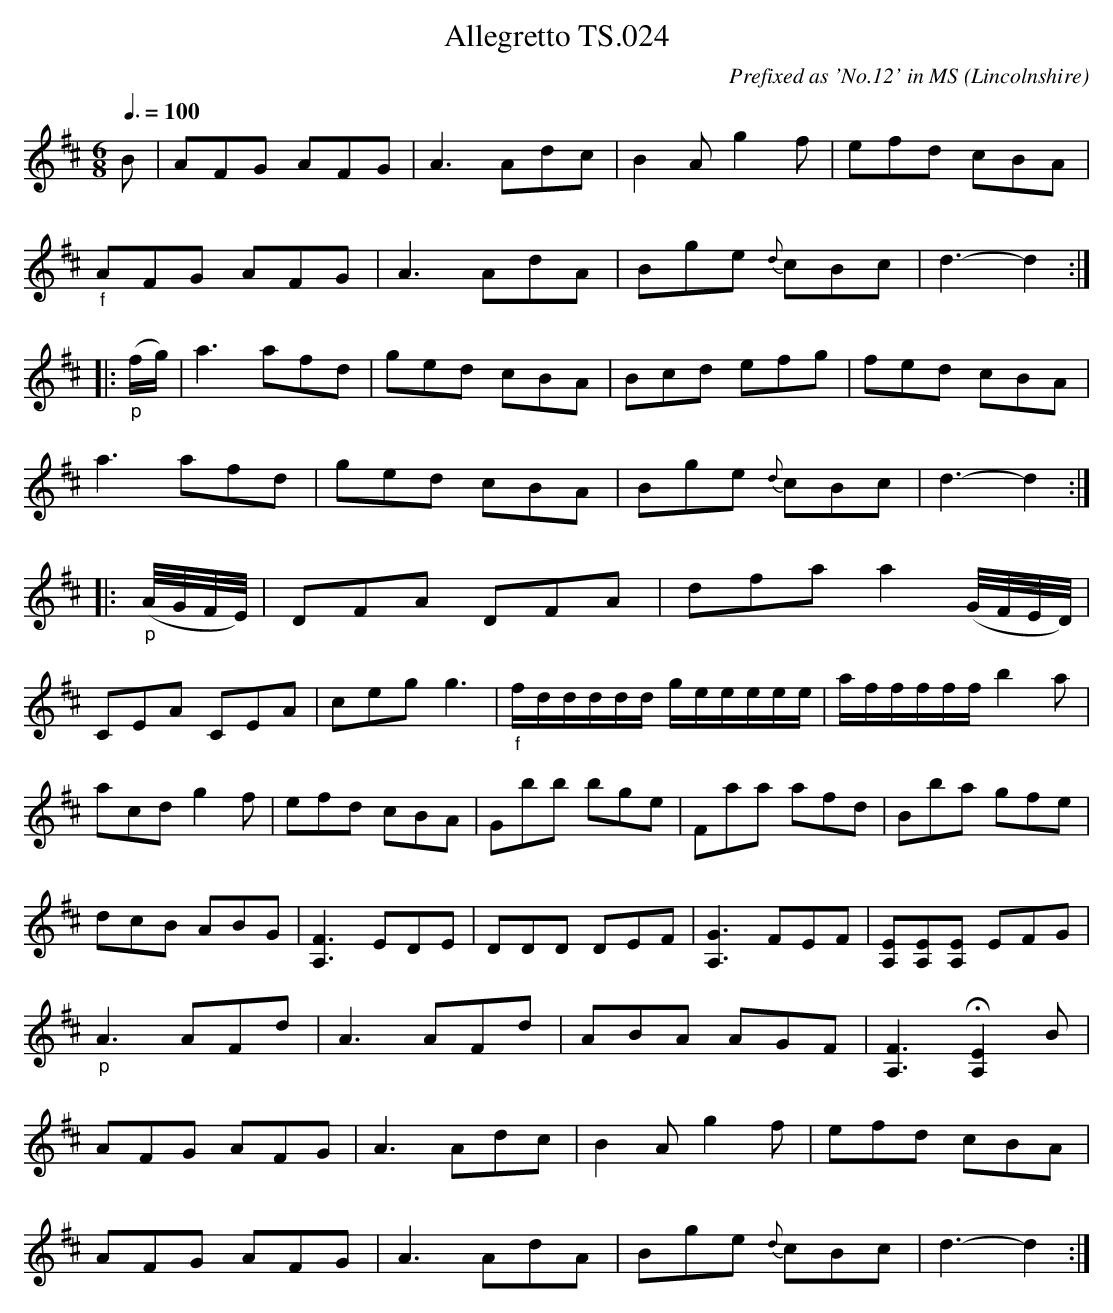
X:1
T:Allegretto TS.024
C:Prefixed as 'No.12' in MS
L:1/8
M:6/8
O:Lincolnshire
Q:3/8=100
K:D
B|AFG AFG|A3Adc|B2Ag2f|efd cBA|!
"_f"AFG AFG|A3 AdA|Bge {d}cBc|d3-d2:|!
|:"_p"(f/g/)|a3 afd|ged cBA|Bcd efg|fed cBA|!
a3afd|ged cBA|Bge {d}cBc|d3-d2:|!
|:"_p"(A//G//F//E//)|DFA DFA|dfaa2 (G//F//E//D//)|!
CEA CEA|cegg3|"_f"f/d/d/d/d/d/ g/e/e/e/e/e/|a/f/f/f/f/f/ b2a|!
acd g2f|efd cBA|Gbb bge|Faa afd|Bba gfe|!
dcB ABG|[F3A,3]EDE|DDD DEF|[G3A,3] FEF|[EA,][EA,][EA,] EFG|!
"_p"A3AFd|A3AFd|ABA AGF|[F3A,3]H[E2A,2]B|!
AFG AFG|A3Adc|B2Ag2f|efd cBA|!
AFG AFG|A3 AdA|Bge {d}cBc|d3-d2:|]
